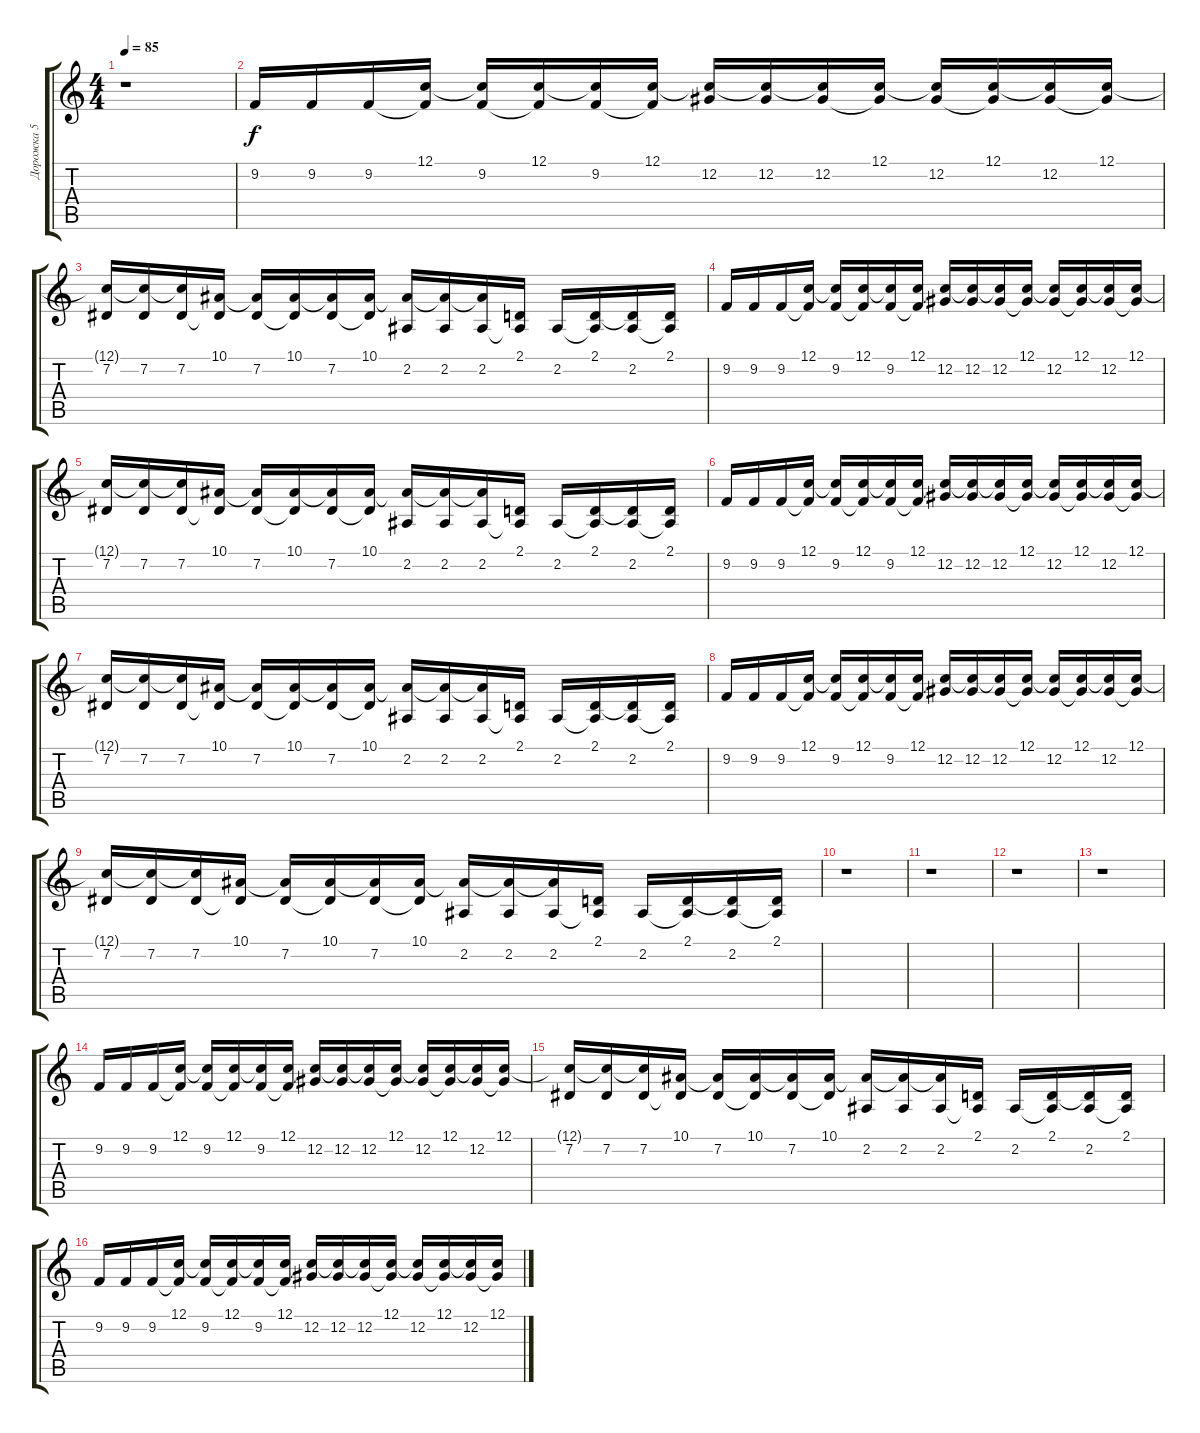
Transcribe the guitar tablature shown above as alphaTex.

\track ("Дорожка 5" "Дорожка 5") {instrument acousticgrandpiano}
\staff {score tabs}
\tuning (C4 Ab3 Eb3 Bb3 F2 Bb2) {hide}
\ts (4 4)
\tempo 85
\clef g2
\ks c
r.1{dy f} |
9.2.16 9.2.16 9.2.16 (12.1 9.2{t}).16 (12.1{t} 9.2).16 (12.1 9.2{t}).16 (12.1{t} 9.2).16 (12.1 9.2{t}).16 (12.1{t} 12.2).16 (12.1{t} 12.2).16 (12.1{t} 12.2).16 (12.1 12.2{t}).16 (12.1{t} 12.2).16 (12.1 12.2{t}).16 (12.1{t} 12.2).16 (12.1 12.2{t}).16 |
(12.1{t} 7.2).16 (12.1{t} 7.2).16 (12.1{t} 7.2).16 (10.1 7.2{t}).16 (10.1{t} 7.2).16 (10.1 7.2{t}).16 (10.1{t} 7.2).16 (10.1 7.2{t}).16 (10.1{t} 2.2).16 (10.1{t} 2.2).16 (10.1{t} 2.2).16 (2.1 2.2{t}).16 2.2.16 (2.1 2.2{t}).16 (2.1{t} 2.2).16 (2.1 2.2{t}).16 |
9.2.16 9.2.16 9.2.16 (12.1 9.2{t}).16 (12.1{t} 9.2).16 (12.1 9.2{t}).16 (12.1{t} 9.2).16 (12.1 9.2{t}).16 (12.1{t} 12.2).16 (12.1{t} 12.2).16 (12.1{t} 12.2).16 (12.1 12.2{t}).16 (12.1{t} 12.2).16 (12.1 12.2{t}).16 (12.1{t} 12.2).16 (12.1 12.2{t}).16 |
(12.1{t} 7.2).16 (12.1{t} 7.2).16 (12.1{t} 7.2).16 (10.1 7.2{t}).16 (10.1{t} 7.2).16 (10.1 7.2{t}).16 (10.1{t} 7.2).16 (10.1 7.2{t}).16 (10.1{t} 2.2).16 (10.1{t} 2.2).16 (10.1{t} 2.2).16 (2.1 2.2{t}).16 2.2.16 (2.1 2.2{t}).16 (2.1{t} 2.2).16 (2.1 2.2{t}).16 |
9.2.16 9.2.16 9.2.16 (12.1 9.2{t}).16 (12.1{t} 9.2).16 (12.1 9.2{t}).16 (12.1{t} 9.2).16 (12.1 9.2{t}).16 (12.1{t} 12.2).16 (12.1{t} 12.2).16 (12.1{t} 12.2).16 (12.1 12.2{t}).16 (12.1{t} 12.2).16 (12.1 12.2{t}).16 (12.1{t} 12.2).16 (12.1 12.2{t}).16 |
(12.1{t} 7.2).16 (12.1{t} 7.2).16 (12.1{t} 7.2).16 (10.1 7.2{t}).16 (10.1{t} 7.2).16 (10.1 7.2{t}).16 (10.1{t} 7.2).16 (10.1 7.2{t}).16 (10.1{t} 2.2).16 (10.1{t} 2.2).16 (10.1{t} 2.2).16 (2.1 2.2{t}).16 2.2.16 (2.1 2.2{t}).16 (2.1{t} 2.2).16 (2.1 2.2{t}).16 |
9.2.16 9.2.16 9.2.16 (12.1 9.2{t}).16 (12.1{t} 9.2).16 (12.1 9.2{t}).16 (12.1{t} 9.2).16 (12.1 9.2{t}).16 (12.1{t} 12.2).16 (12.1{t} 12.2).16 (12.1{t} 12.2).16 (12.1 12.2{t}).16 (12.1{t} 12.2).16 (12.1 12.2{t}).16 (12.1{t} 12.2).16 (12.1 12.2{t}).16 |
(12.1{t} 7.2).16 (12.1{t} 7.2).16 (12.1{t} 7.2).16 (10.1 7.2{t}).16 (10.1{t} 7.2).16 (10.1 7.2{t}).16 (10.1{t} 7.2).16 (10.1 7.2{t}).16 (10.1{t} 2.2).16 (10.1{t} 2.2).16 (10.1{t} 2.2).16 (2.1 2.2{t}).16 2.2.16 (2.1 2.2{t}).16 (2.1{t} 2.2).16 (2.1 2.2{t}).16 |
r.1 |
r.1 |
r.1 |
r.1 |
9.2.16 9.2.16 9.2.16 (12.1 9.2{t}).16 (12.1{t} 9.2).16 (12.1 9.2{t}).16 (12.1{t} 9.2).16 (12.1 9.2{t}).16 (12.1{t} 12.2).16 (12.1{t} 12.2).16 (12.1{t} 12.2).16 (12.1 12.2{t}).16 (12.1{t} 12.2).16 (12.1 12.2{t}).16 (12.1{t} 12.2).16 (12.1 12.2{t}).16 |
(12.1{t} 7.2).16 (12.1{t} 7.2).16 (12.1{t} 7.2).16 (10.1 7.2{t}).16 (10.1{t} 7.2).16 (10.1 7.2{t}).16 (10.1{t} 7.2).16 (10.1 7.2{t}).16 (10.1{t} 2.2).16 (10.1{t} 2.2).16 (10.1{t} 2.2).16 (2.1 2.2{t}).16 2.2.16 (2.1 2.2{t}).16 (2.1{t} 2.2).16 (2.1 2.2{t}).16 |
9.2.16 9.2.16 9.2.16 (12.1 9.2{t}).16 (12.1{t} 9.2).16 (12.1 9.2{t}).16 (12.1{t} 9.2).16 (12.1 9.2{t}).16 (12.1{t} 12.2).16 (12.1{t} 12.2).16 (12.1{t} 12.2).16 (12.1 12.2{t}).16 (12.1{t} 12.2).16 (12.1 12.2{t}).16 (12.1{t} 12.2).16 (12.1 12.2{t}).16
